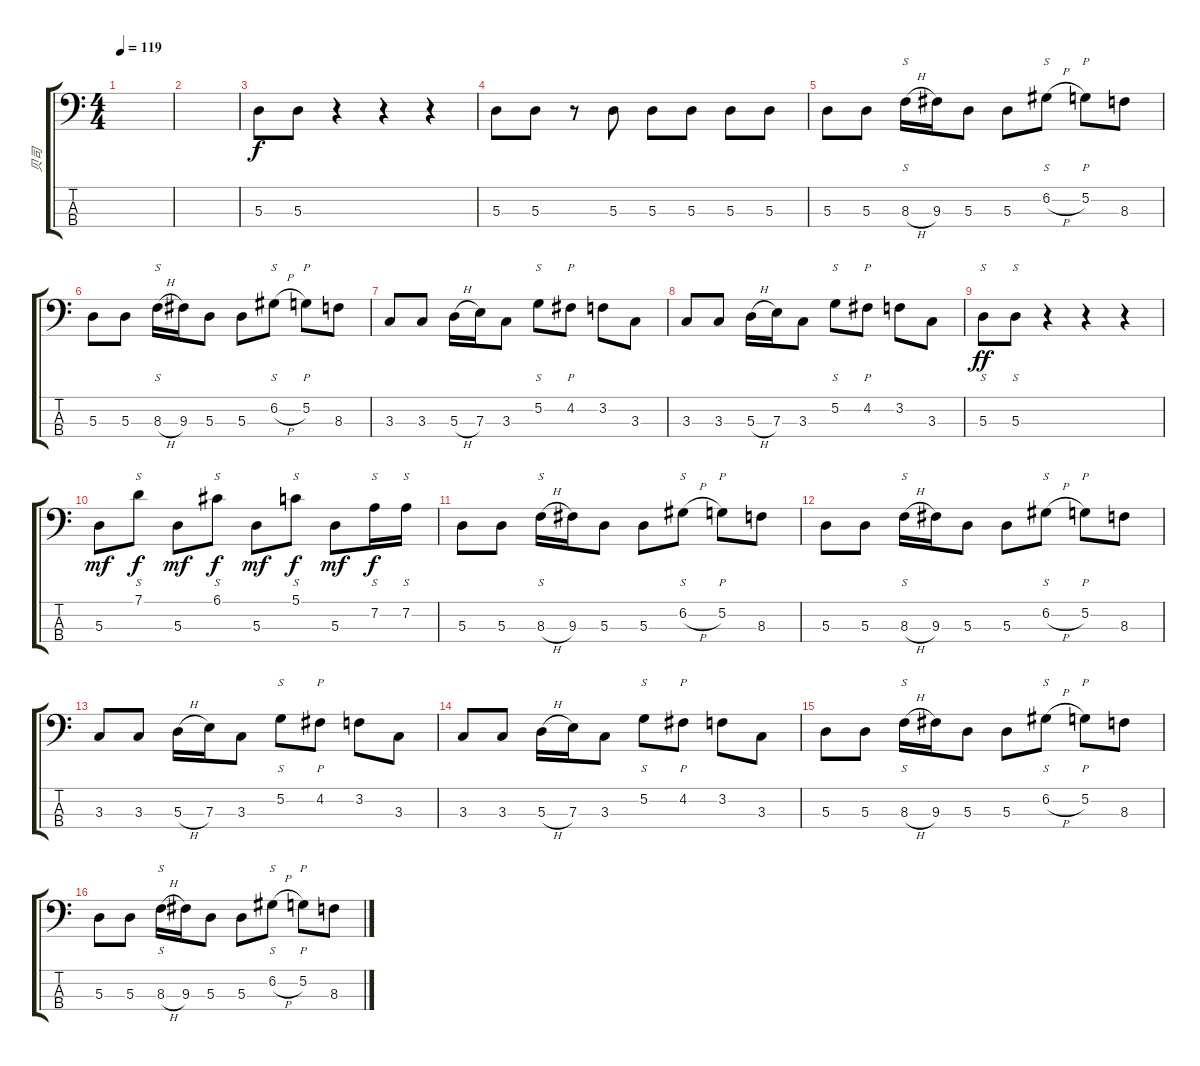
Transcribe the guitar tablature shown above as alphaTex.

\track ("贝司" "贝司") {instrument electricbasspick}
\staff {score tabs}
\tuning (G2 D2 A1 E1) {hide}
\ts (4 4)
\tempo 119
\clef f4
\ks c
|
|
5.3.8 5.3.8 r.4 r.4 r.4 |
5.3.8 5.3.8 r.8 5.3.8 5.3.8 5.3.8 5.3.8 5.3.8 |
5.3.8 5.3.8 8.3{h}.16{s} 9.3.16 5.3.8 5.3.8 6.2{h}.8{s} 5.2.8{p} 8.3.8 |
5.3.8 5.3.8 8.3{h}.16{s} 9.3.16 5.3.8 5.3.8 6.2{h}.8{s} 5.2.8{p} 8.3.8 |
3.3.8 3.3.8 5.3{h}.16 7.3.16 3.3.8 5.2.8{s} 4.2.8{p} 3.2.8 3.3.8 |
3.3.8 3.3.8 5.3{h}.16 7.3.16 3.3.8 5.2.8{s} 4.2.8{p} 3.2.8 3.3.8 |
5.3.8{s dy ff} 5.3.8{s} r.4 r.4 r.4 |
5.3.8{dy mf} 7.1.8{s dy f} 5.3.8{dy mf} 6.1.8{s dy f} 5.3.8{dy mf} 5.1.8{s dy f} 5.3.8{dy mf} 7.2.16{s dy f} 7.2.16{s} |
5.3.8 5.3.8 8.3{h}.16{s} 9.3.16 5.3.8 5.3.8 6.2{h}.8{s} 5.2.8{p} 8.3.8 |
5.3.8 5.3.8 8.3{h}.16{s} 9.3.16 5.3.8 5.3.8 6.2{h}.8{s} 5.2.8{p} 8.3.8 |
3.3.8 3.3.8 5.3{h}.16 7.3.16 3.3.8 5.2.8{s} 4.2.8{p} 3.2.8 3.3.8 |
3.3.8 3.3.8 5.3{h}.16 7.3.16 3.3.8 5.2.8{s} 4.2.8{p} 3.2.8 3.3.8 |
5.3.8 5.3.8 8.3{h}.16{s} 9.3.16 5.3.8 5.3.8 6.2{h}.8{s} 5.2.8{p} 8.3.8 |
5.3.8 5.3.8 8.3{h}.16{s} 9.3.16 5.3.8 5.3.8 6.2{h}.8{s} 5.2.8{p} 8.3.8
